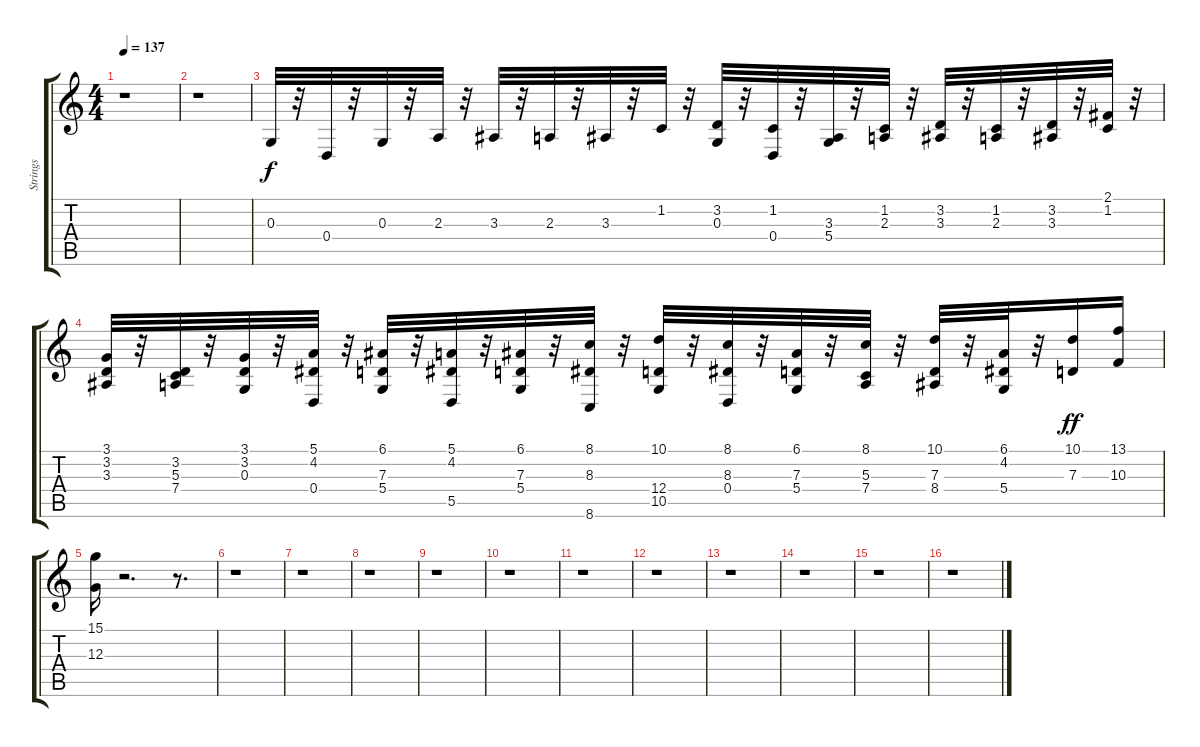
\track ("Strings" "Strings") {instrument stringensemble1}
\staff {score tabs}
\tuning (E4 B3 G3 D3 A2 E2) {hide}
\ts (4 4)
\tempo 137
\clef g2
\ks c
r.1{dy mf} |
r.1 |
0.3.32{dy f} r.32 0.4.32 r.32 0.3.32 r.32 2.3.32 r.32 3.3.32 r.32 2.3.32 r.32 3.3.32 r.32 1.2.32 r.32 (3.2 0.3).32 r.32 (1.2 0.4).32 r.32 (3.3 5.4).32 r.32 (1.2 2.3).32 r.32 (3.2 3.3).32 r.32 (1.2 2.3).32 r.32 (3.2 3.3).32 r.32 (2.1 1.2).32 r.32 |
(3.1 3.2 3.3).32 r.32 (3.2 5.3 7.4).32 r.32 (3.1 3.2 0.3).32 r.32 (5.1 4.2 0.4).32 r.32 (6.1 7.3 5.4).32 r.32 (5.1 4.2 5.5).32 r.32 (6.1 7.3 5.4).32 r.32 (8.1 8.3 8.6).32 r.32 (10.1 12.4 10.5).32 r.32 (8.1 8.3 0.4).32 r.32 (6.1 7.3 5.4).32 r.32 (8.1 5.3 7.4).32 r.32 (10.1 7.3 8.4).32 r.32 (6.1 4.2 5.4).32 r.32 (10.1 7.3).16{dy ff} (13.1 10.3).16 |
(15.1 12.3).16 r.2{d} r.8{d} |
r.1 |
r.1 |
r.1 |
r.1 |
r.1 |
r.1 |
r.1 |
r.1 |
r.1 |
r.1 |
r.1
